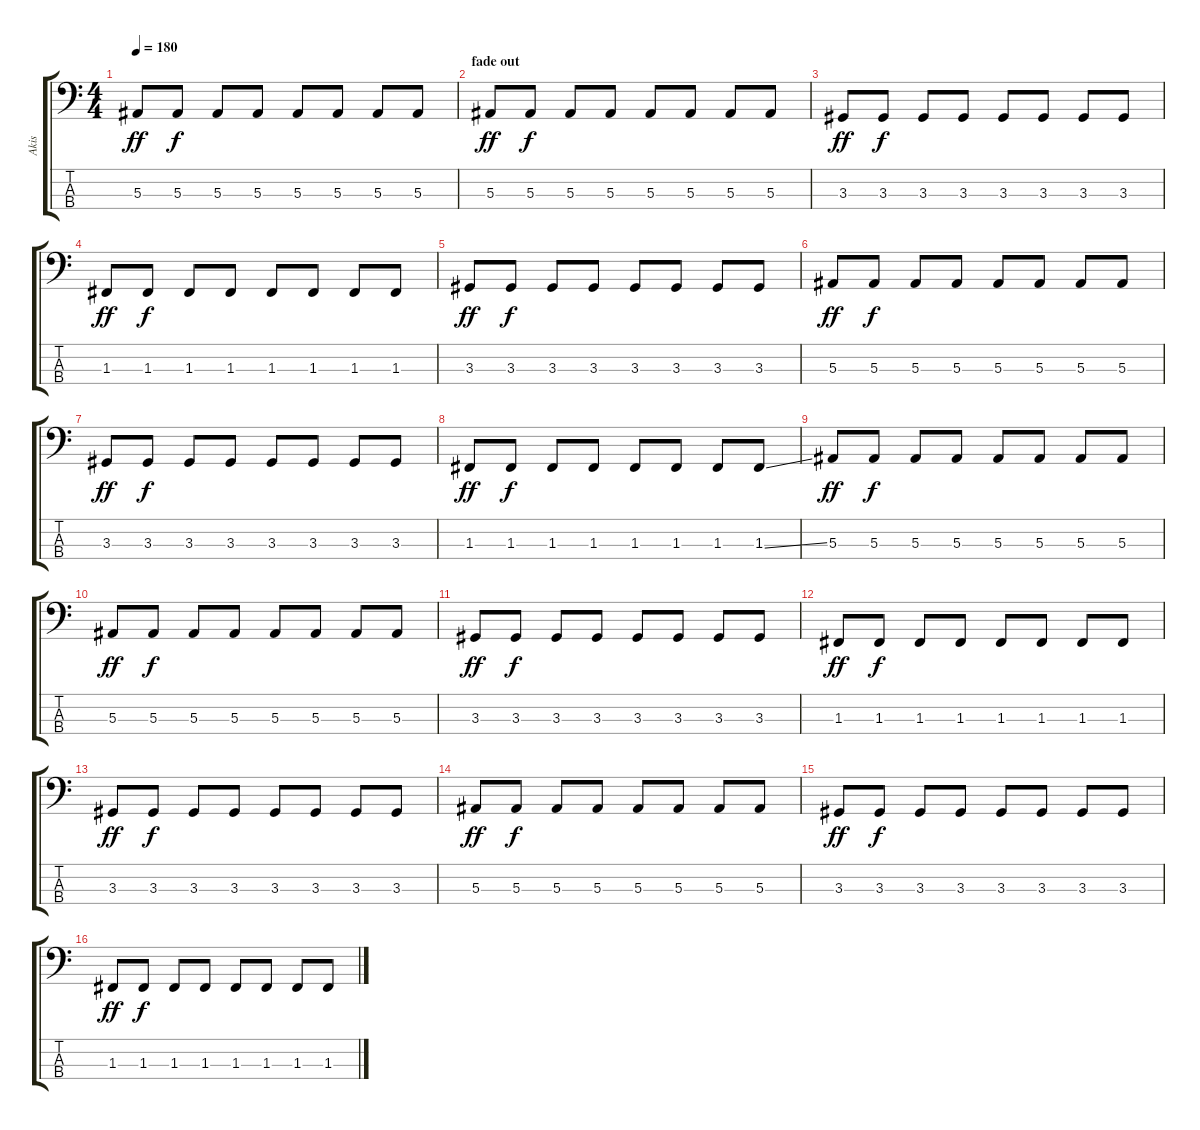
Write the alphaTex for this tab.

\track ("Akis" "Akis") {instrument electricbassfinger}
\staff {score tabs}
\tuning (Eb2 Bb1 F1 C1) {hide}
\ts (4 4)
\tempo 180
\clef f4
\ks c
5.3.8{dy ff} 5.3.8{dy f} 5.3.8 5.3.8 5.3.8 5.3.8 5.3.8 5.3.8 |
\section ("" "fade out")
5.3.8{dy ff volume 12} 5.3.8{dy f} 5.3.8 5.3.8 5.3.8 5.3.8 5.3.8 5.3.8 |
3.3.8{dy ff} 3.3.8{dy f} 3.3.8 3.3.8 3.3.8 3.3.8 3.3.8 3.3.8 |
1.3.8{dy ff} 1.3.8{dy f} 1.3.8 1.3.8 1.3.8 1.3.8 1.3.8 1.3.8 |
3.3.8{dy ff volume 11} 3.3.8{dy f} 3.3.8 3.3.8 3.3.8 3.3.8 3.3.8 3.3.8 |
5.3.8{dy ff} 5.3.8{dy f} 5.3.8 5.3.8 5.3.8 5.3.8 5.3.8 5.3.8 |
3.3.8{dy ff} 3.3.8{dy f} 3.3.8 3.3.8 3.3.8 3.3.8 3.3.8 3.3.8 |
1.3.8{dy ff volume 10} 1.3.8{dy f} 1.3.8 1.3.8 1.3.8 1.3.8 1.3.8 1.3{ss}.8 |
5.3.8{dy ff} 5.3.8{dy f} 5.3.8 5.3.8 5.3.8 5.3.8 5.3.8 5.3.8 |
5.3.8{dy ff} 5.3.8{dy f} 5.3.8 5.3.8 5.3.8 5.3.8 5.3.8 5.3.8 |
3.3.8{dy ff volume 10} 3.3.8{dy f} 3.3.8 3.3.8 3.3.8 3.3.8 3.3.8 3.3.8 |
1.3.8{dy ff} 1.3.8{dy f} 1.3.8 1.3.8 1.3.8 1.3.8 1.3.8 1.3.8 |
3.3.8{dy ff} 3.3.8{dy f} 3.3.8 3.3.8 3.3.8 3.3.8 3.3.8 3.3.8 |
5.3.8{dy ff volume 9} 5.3.8{dy f} 5.3.8 5.3.8 5.3.8 5.3.8 5.3.8 5.3.8 |
3.3.8{dy ff} 3.3.8{dy f} 3.3.8 3.3.8 3.3.8 3.3.8 3.3.8 3.3.8 |
1.3.8{dy ff} 1.3.8{dy f} 1.3.8 1.3.8 1.3.8 1.3.8 1.3.8 1.3{ss}.8
